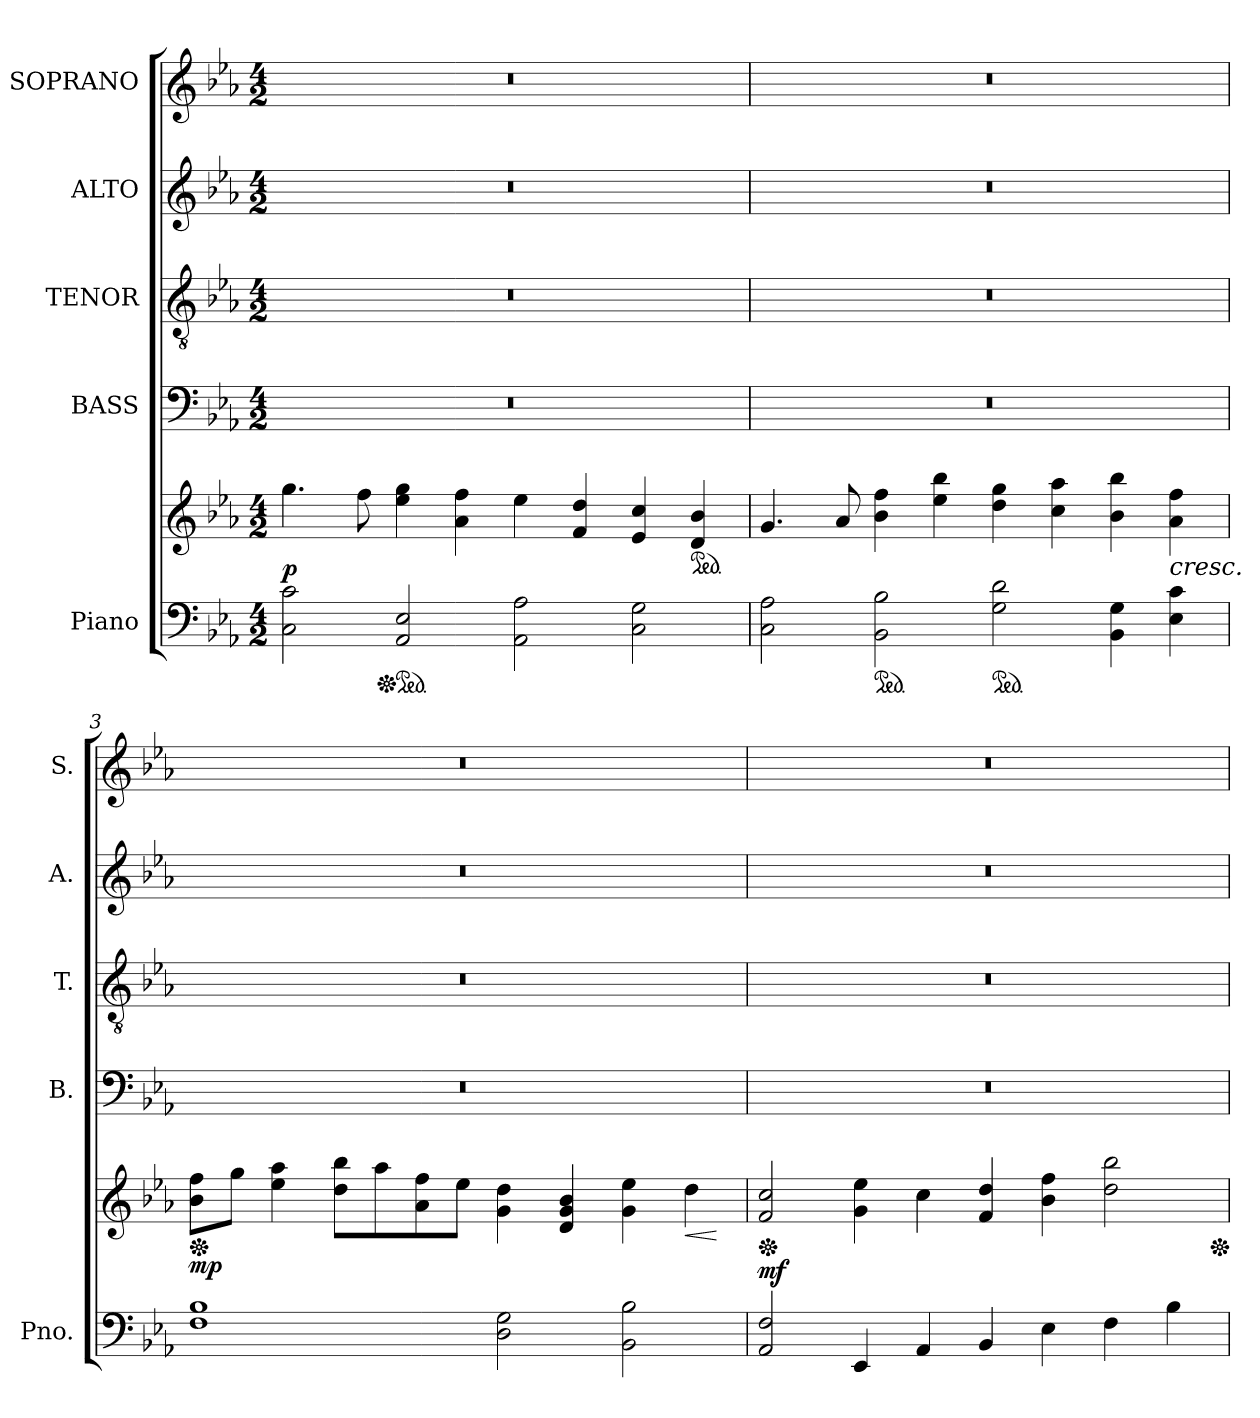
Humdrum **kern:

**kern	**kern	**dynam	**kern	**kern	**kern	**kern
*part5	*part5	*part5	*part4	*part3	*part2	*part1
*staff6	*staff5	*staff5/6	*staff4	*staff3	*staff2	*staff1
*I"Piano	*	*	*I"BASS	*I"TENOR	*I"ALTO	*I"SOPRANO
*I'Pno.	*	*	*I'B.	*I'T.	*I'A.	*I'S.
!!LO:PB:g=z
*clefF4	*clefG2	*	*clefF4	*clefGv2	*clefG2	*clefG2
*	*	*	*	*ITrd7c12	*	*
*k[b-e-a-]	*k[b-e-a-]	*	*k[b-e-a-]	*k[b-e-a-]	*k[b-e-a-]	*k[b-e-a-]
*E-:	*E-:	*	*E-:	*E-:	*E-:	*E-:
*M4/2	*M4/2	*	*M4/2	*M4/2	*M4/2	*M4/2
*MM120	*MM120	*	*MM120	*MM120	*MM120	*MM120
=1	=1	=1	=1	=1	=1	=1
!	!	!	!LO:N:vis=1	!LO:N:vis=1	!LO:N:vis=1	!LO:N:vis=1
2Ci\ 2ci	4.ggi\	p	0r	0r	0r	0r
.	8ffi\	.	.	.	.	.
*Xped	*	*	*	*	*	*
*ped	*	*	*	*	*	*
2AA-i/ 2E-i	4ee-i\ 4ggi	.	.	.	.	.
.	4a-i\ 4ffi	.	.	.	.	.
2AA-i\ 2A-i	4ee-i\	.	.	.	.	.
.	4fi/ 4ddi	.	.	.	.	.
2Ci\ 2Gi	4e-i/ 4cci	.	.	.	.	.
*	*ped	*	*	*	*	*
.	4di/ 4b-i	.	.	.	.	.
=2	=2	=2	=2	=2	=2	=2
!	!	!	!LO:N:vis=1	!LO:N:vis=1	!LO:N:vis=1	!LO:N:vis=1
2Ci\ 2A-i	4.gi/	.	0r	0r	0r	0r
.	8a-i/	.	.	.	.	.
*ped	*	*	*	*	*	*
2BB-i\ 2B-i	4b-i\ 4ffi	[	.	.	.	.
.	4ee-i\ 4bb-i	.	.	.	.	.
*ped	*	*	*	*	*	*
2Gi\ 2di	4ddi\ 4ggi	.	.	.	.	.
.	4cci\ 4aa-i	.	.	.	.	.
4BB-i\ 4Gi	4b-i\ 4bb-i	.	.	.	.	.
!	!	!LO:HP:b	!	!	!	!
4E-i\ 4ci	4a-i\ 4ffi	<	.	.	.	.
=3	=3	=3	=3	=3	=3	=3
*	*Xped	*	*	*	*	*
!	!	!	!LO:N:vis=1	!LO:N:vis=1	!LO:N:vis=1	!LO:N:vis=1
1Fi 1B-i	8b-i\ 8ffiL	mp	0r	0r	0r	0r
.	8ggi\J	.	.	.	.	.
.	4ee-i\ 4aa-i	.	.	.	.	.
.	8ddi\ 8bb-iL	.	.	.	.	.
.	8aa-i\	.	.	.	.	.
.	8a-i\ 8ffi	.	.	.	.	.
.	8ee-i\J	.	.	.	.	.
2Di\ 2Gi	4gi\ 4ddi	.	.	.	.	.
.	4di/ 4gi 4b-i	.	.	.	.	.
2BB-i\ 2B-i	4gi\ 4ee-i	.	.	.	.	.
!	!	!LO:HP:b	!	!	!	!
.	4ddi\	<	.	.	.	.
.	.	[	.	.	.	.
!!LO:LB:g=z
=4	=4	=4	=4	=4	=4	=4
*	*Xped	*	*	*	*	*
!	!	!	!LO:N:vis=1	!LO:N:vis=1	!LO:N:vis=1	!LO:N:vis=1
2AA-i/ 2Fi	2fi/ 2cci	mf	0r	0r	0r	0r
4EE-i/	4gi\ 4ee-i	.	.	.	.	.
4AA-i/	4cci\	.	.	.	.	.
4BB-i/	4fi/ 4ddi	.	.	.	.	.
4E-i\	4b-i\ 4ffi	.	.	.	.	.
4Fi\	2ddi\ 2bb-i	.	.	.	.	.
4B-i\	.	.	.	.	.	.
*	*Xped	*	*	*	*	*
=	=	=	=	=	=	=
*-	*-	*-	*-	*-	*-	*-
